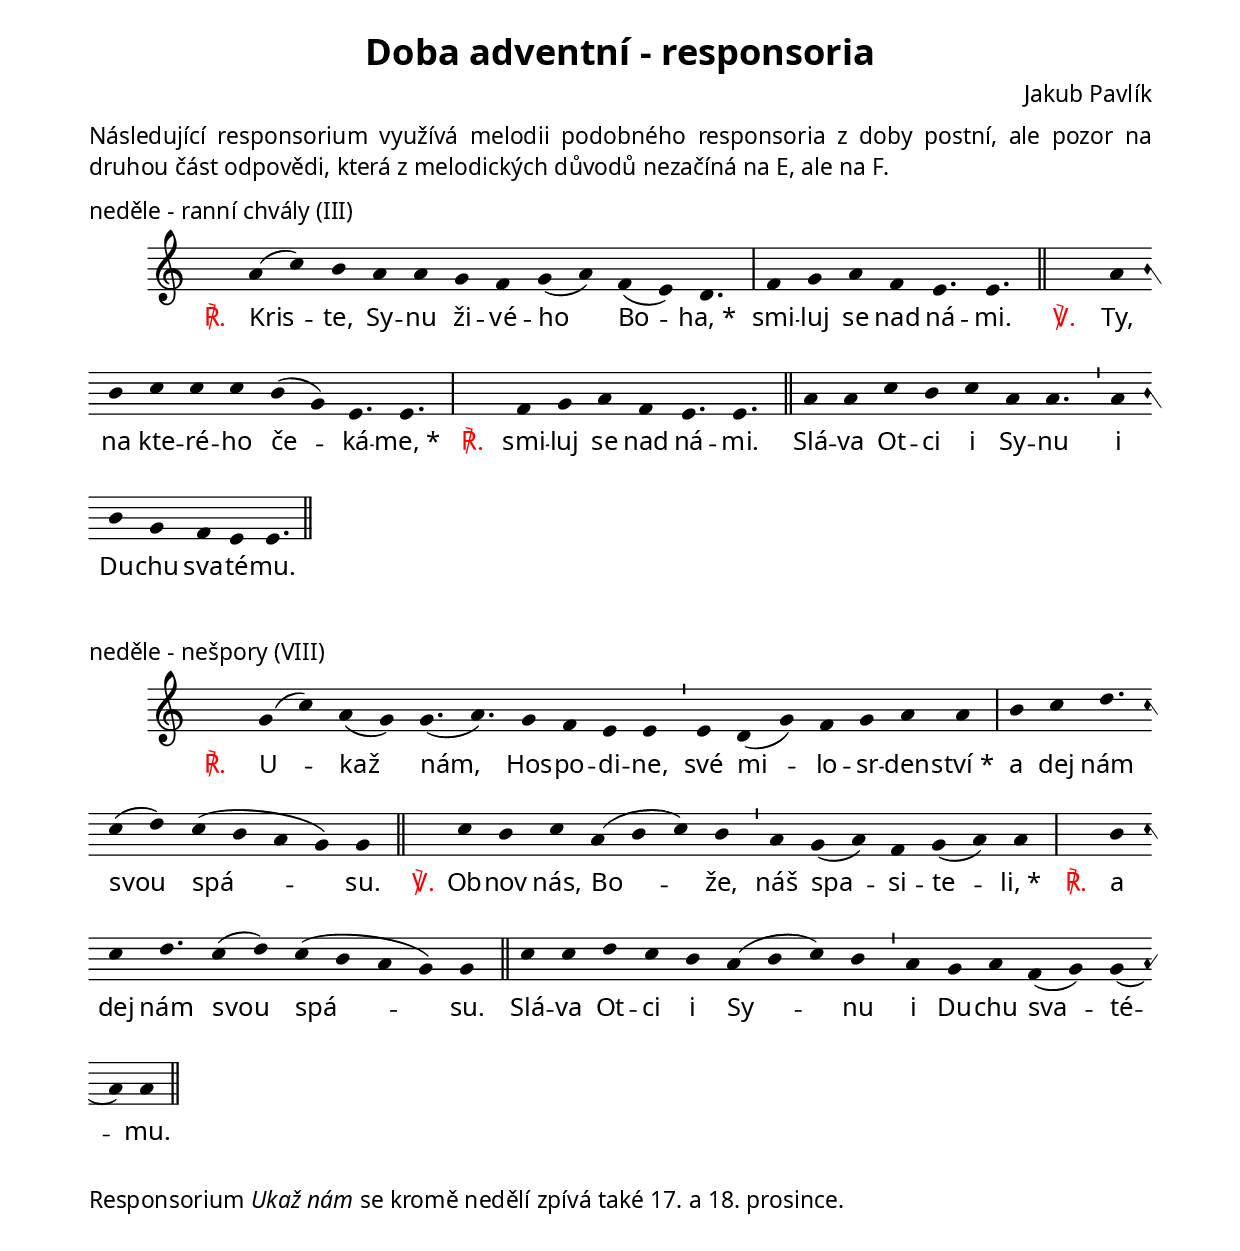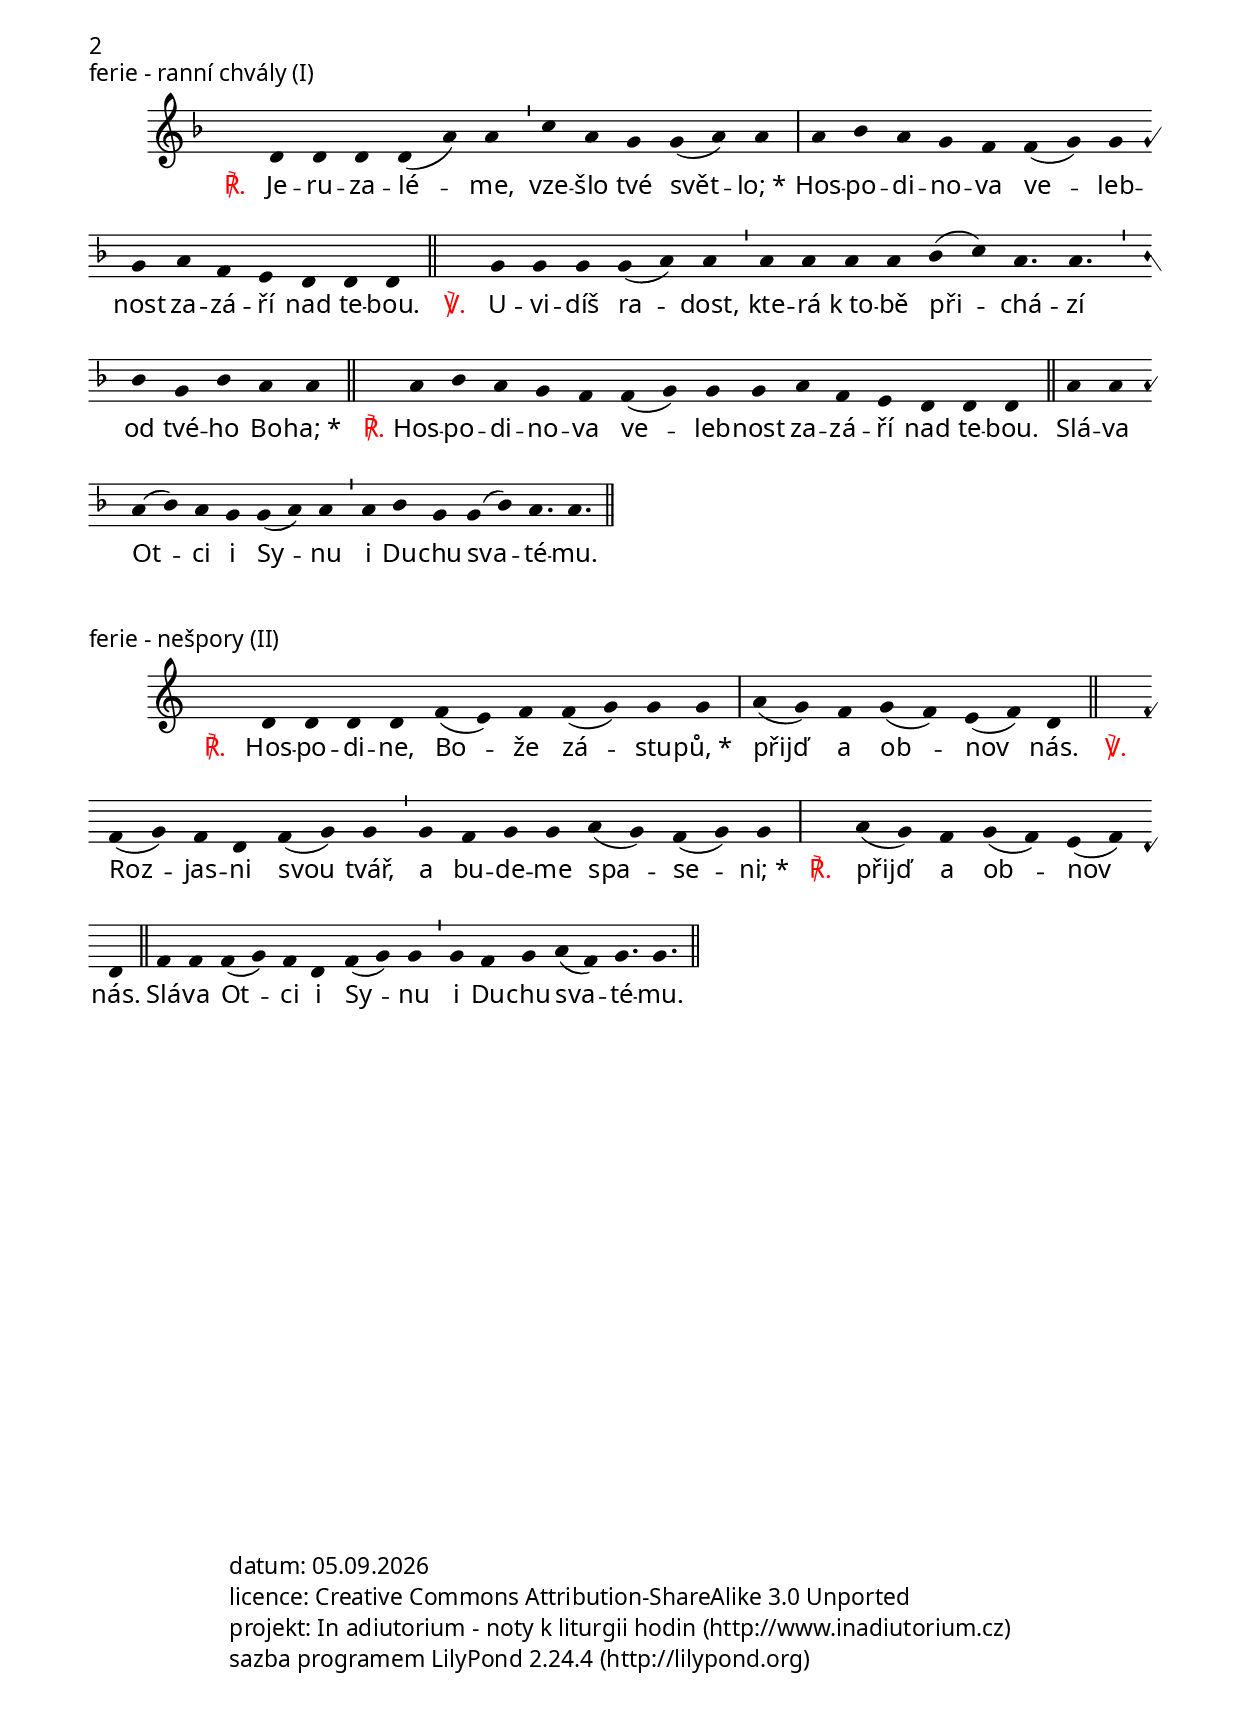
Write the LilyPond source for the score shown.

\version "2.14.2"

\header {
  title = "Doba adventní - responsoria"
  composer = "Jakub Pavlík"
}

\paper {
  % neroztahovat noty na celou stranku, ale nechat misto dole:
  ragged-bottom = ##t
}

\include "spolecne.ly"
\include "dilyresponsorii.ly"

\markup\justify {
  Následující responsorium využívá melodii podobného responsoria
  z doby postní, ale pozor na druhou část odpovědi,
  která z melodických důvodů nezačíná na E, ale na F.
}

% Podstatna cast melodie (krome verse) je zkopirovana
% z responsoria pro dobu postni.
\score {
  \relative c'' {
    \choralniRezim

    \neviditelna a
    a4( c) b a a g f g( a) f( e) d4. \barMax
    f4 g a f e4. e \barFinalis

    \neviditelna a
    a4 b c c c b( g) e4. e \barMax
    \neviditelna e
    f4 g a f e4. e \barFinalis

    a4 a c b c a a4. \barMin
    a4 b g f e e4. \barFinalis
  }
  \addlyrics {
    \Response Kris -- te, Sy -- nu ži -- vé -- ho Bo -- ha,_*
    smi -- luj se nad ná -- mi.

    \Verse Ty, na kte -- ré -- ho če -- ká -- me,_*
    \Response smi -- luj se nad ná -- mi.
    \textRespDoxologie
  }
  \header {
    quid = "resp."
    modus = "III"
    titulus = "neděle - ranní chvály"
    piece = \markup\sestavTitulekRespII
    id = "ne-rch"
  }
}

\score {
  \relative c'' {
    \choralniRezim

    % R
    \neviditelna g
    g4( c) a( g) g4.( a) g4 f e e \barMin
    e d( g) f g a a \barMax
    b4 c d4. c4( d) c( b a g) g \barFinalis
    % V
    \neviditelna b
    c4 b c a(b c) b \barMin
    a g( a) f g( a) a \barMax
    % R
    \neviditelna b
    b4 c d4. c4( d) c( b a g) g \barFinalis
    % Slava
    c4 c d c b a( b c) b \barMin
    a g a f( g) g( a) a \barFinalis
  }
  \addlyrics {
    \Response U -- kaž nám, Hos -- po -- di -- ne, své mi -- lo -- sr -- den -- ství_*
    a dej nám svou spá -- su.
    \Verse Ob -- nov nás, Bo -- že, náš spa -- si -- te -- li,_*
    \Response a dej nám svou spá -- su.
    \textRespDoxologie
  }
  \header {
    quid = "resp."
    modus = "VIII"
    titulus = "neděle - nešpory"
    piece = \markup\sestavTitulekRespII
    id = "ne-ne"
  }
}

\markup{
  Responsorium \italic{Ukaž nám} se kromě nedělí zpívá také 17. a 18. prosince.
}

\pageBreak

\score {
  \relative c' {
    \choralniRezim
    \key f \major

    % R
    \neviditelna d
    d4 d d d( a') a \barMin c a g g( a) a \barMax
    a bes a g f f( g) g g a f e d d d \barFinalis
    % V
    \neviditelna g
    g4 g g g( a) a \barMin a a a a bes( c) a4. a \barMin
    bes4 g bes a a \barFinalis
    % R
    \neviditelna a
    a bes a g f f( g) g g a f e d d d \barFinalis
    % Slava
    a'4 a a( bes) a g g( a) a \barMin a bes g g( bes) a4. a \barFinalis
  }
  \addlyrics {
    \Response Je -- ru -- za -- lé -- me, vze -- šlo tvé svět -- lo;_*
    Hos -- po -- di -- no -- va ve -- leb -- nost za -- zá -- ří nad te -- bou.
    \Verse U -- vi -- díš ra -- dost, kte -- rá k_to -- bě při -- chá -- zí od tvé -- ho Bo -- ha;_*
    \Response Hos -- po -- di -- no -- va ve -- leb -- nost za -- zá -- ří nad te -- bou.
    \textRespDoxologie
  }
  \header {
    quid = "resp."
    modus = "I"
    titulus = "ferie - ranní chvály"
    piece = \markup\sestavTitulekRespII
    id = "fe-rch"
  }
}

\score {
  \relative c' {
    \choralniRezim

    % R
    \neviditelna d
    d4 d d d f( e) f f( g) g g \barMax
    a( g) f g( f) e( f) d \barFinalis
    % V
    \neviditelna f
    f4( g) f d f( g) g \barMin g f g g a( g) f( g) g \barMax
    % R
    \neviditelna g
    a( g) f g( f) e( f) d \barFinalis
    % Slava
    f4 f f( g) f d f( g) g \barMin g f g a( f) g4. g \barFinalis
  }
  \addlyrics {
    \Response Hos -- po -- di -- ne, Bo -- že zá -- stu -- pů,_*
    přijď a ob -- nov nás.
    \Verse Roz -- jas -- ni svou tvář, a bu -- de -- me spa -- se -- ni;_*
    \Response přijď a ob -- nov nás.
    \textRespDoxologie
  }
  \header {
    quid = "resp."
    modus = "II"
    titulus = "ferie - nešpory"
    piece = \markup\sestavTitulekRespII
    id = "fe-ne"
  }
}